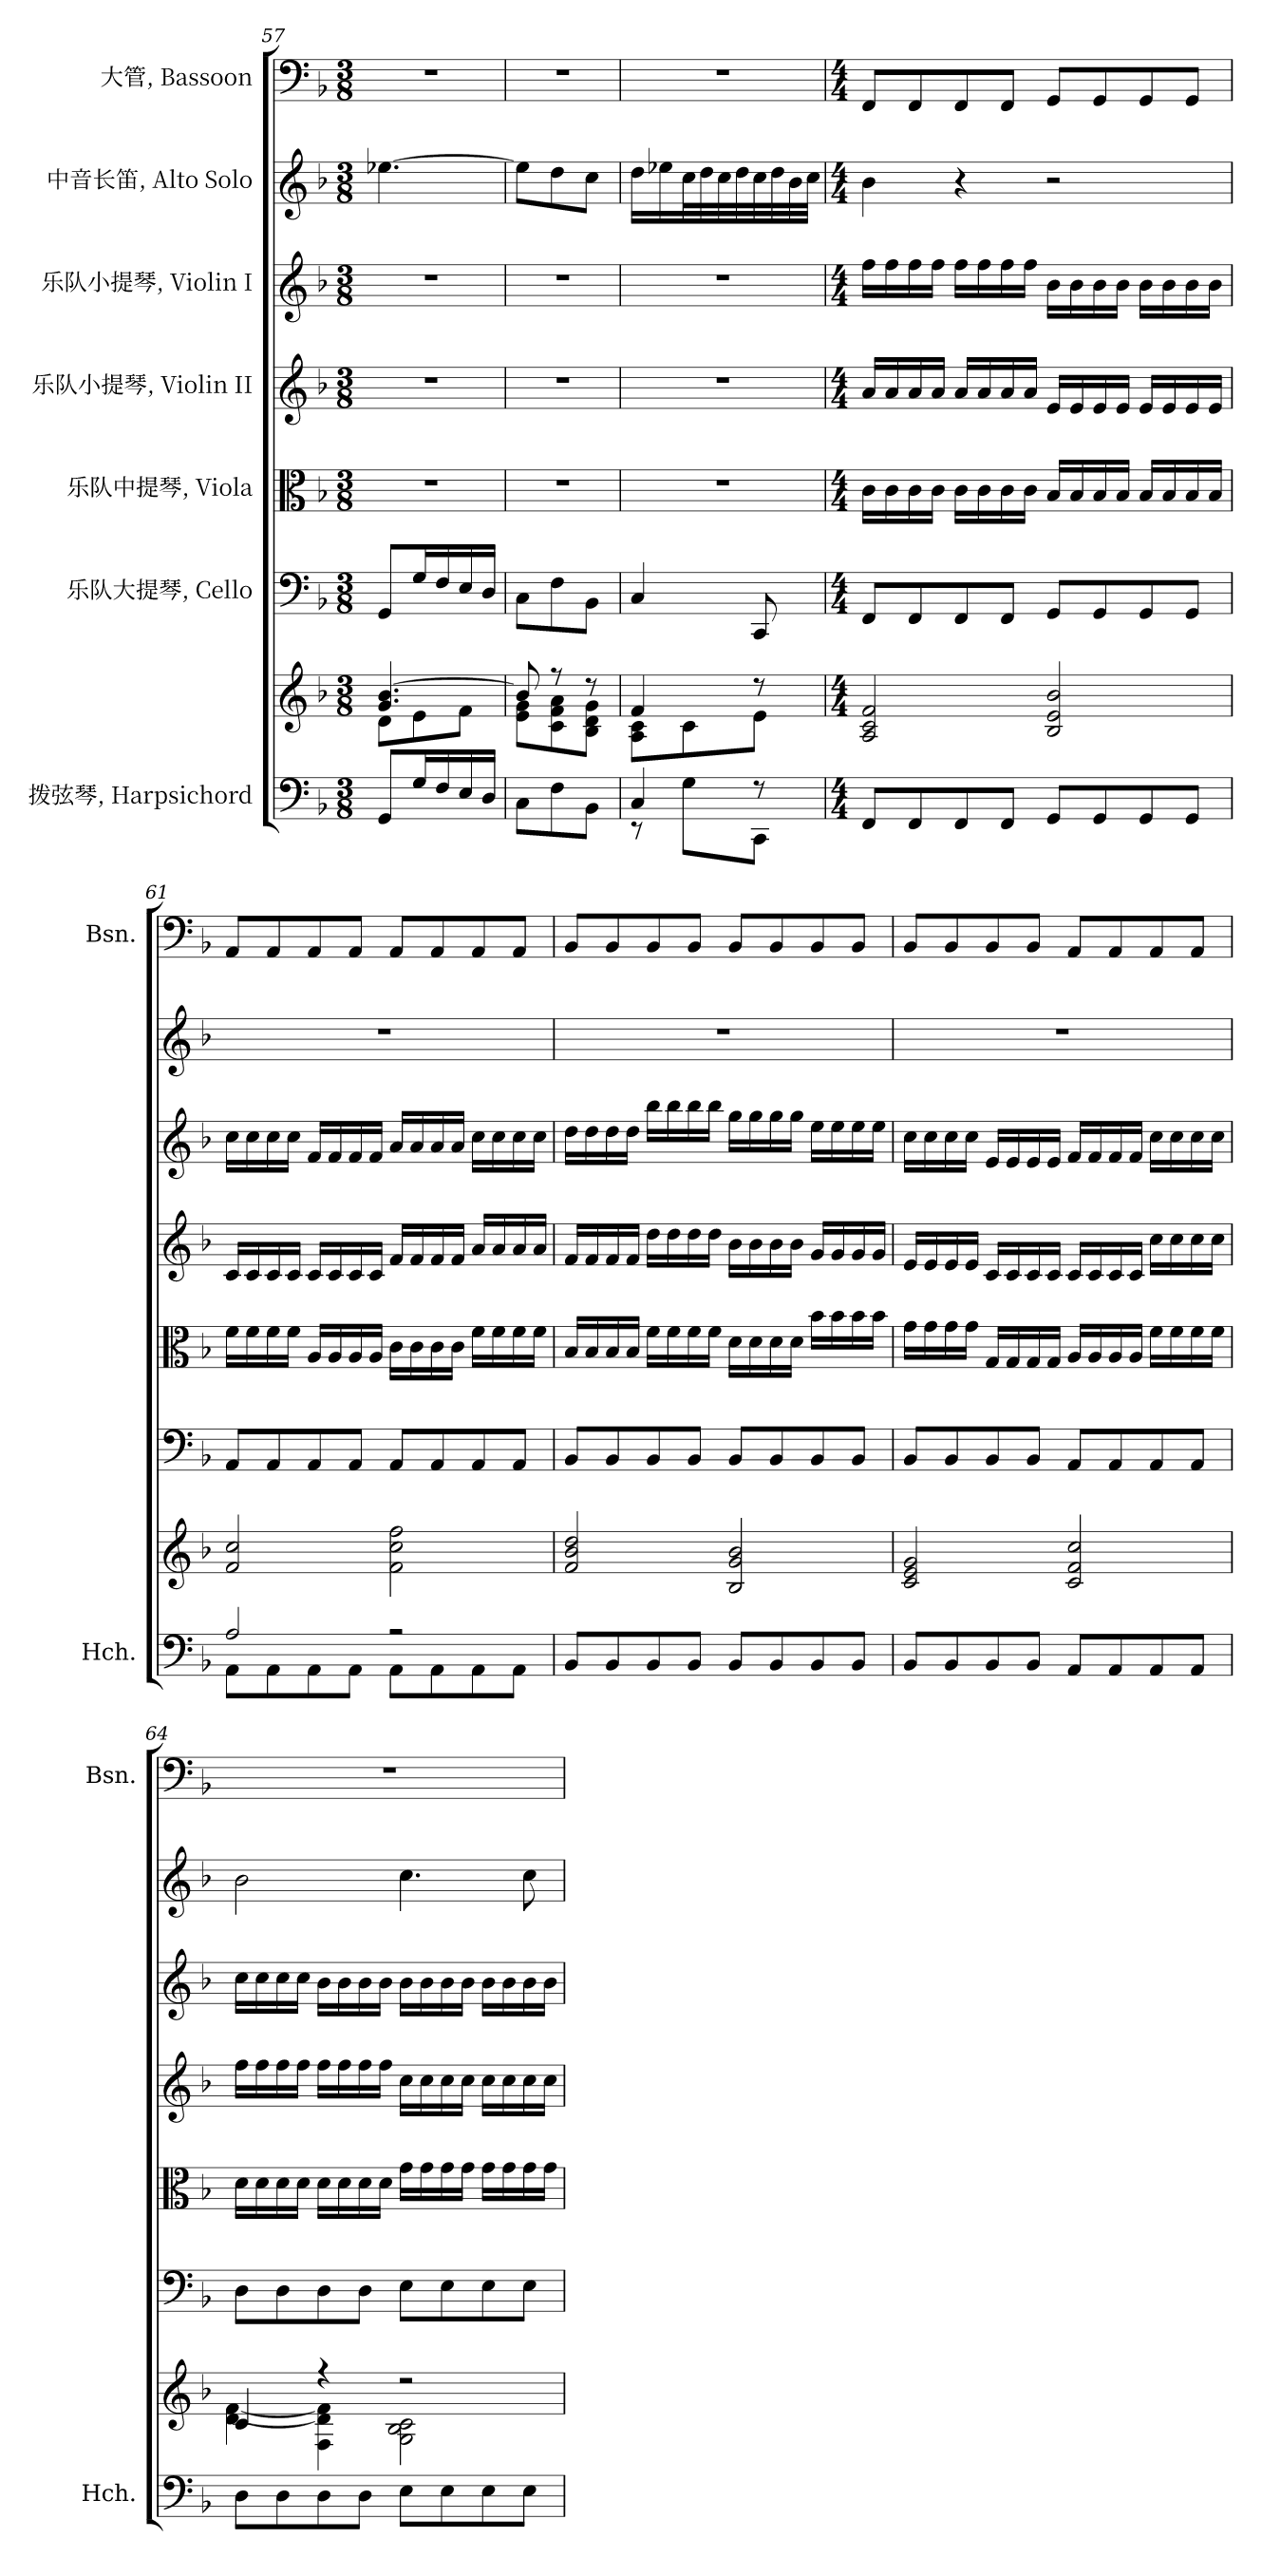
**kern	**kern	**kern	**kern	**kern	**kern	**kern	**kern
*part7	*part7	*part6	*part5	*part4	*part3	*part2	*part1
*staff8	*staff7	*staff6	*staff5	*staff4	*staff3	*staff2	*staff1
*I"拨弦琴, Harpsichord	*	*I"乐队大提琴, Cello	*I"乐队中提琴, Viola	*I"乐队小提琴, Violin II	*I"乐队小提琴, Violin I	*I"中音长笛, Alto Solo	*I"大管, Bassoon
*I'Hch.	*	*	*	*	*	*	*I'Bsn.
*clefF4	*clefG2	*clefF4	*clefC3	*clefG2	*clefG2	*clefG2	*clefF4
*	*	*	*	*	*	*ITrd3c5	*
*k[b-]	*k[b-]	*k[b-]	*k[b-]	*k[b-]	*k[b-]	*k[]	*k[b-]
*M3/8	*M3/8	*M3/8	*M3/8	*M3/8	*M3/8	*M3/8	*M3/8
=57	=57	=57	=57	=57	=57	=57	=57
*	*^	*	*	*	*	*	*
8GG/L	4.g/ [4.b-/	8d\L	8GG/L	4.r	4.r	4.r	[4.b-X\	4.r
16G/L	.	8e\	16G/L	.	.	.	.	.
16F/	.	.	16F/	.	.	.	.	.
16E/	.	8f\J	16E/	.	.	.	.	.
16D/JJ	.	.	16D/JJ	.	.	.	.	.
=58	=58	=58	=58	=58	=58	=58	=58	=58
8C\L	8b-/]	8e\ 8g\L	8C\L	4.r	4.r	4.r	8b-\L]	4.r
8F\	8r	8c\ 8f\ 8a\	8F\	.	.	.	8a\	.
8BB-\J	8r	8B-\ 8d\ 8g\J	8BB-\J	.	.	.	8g\J	.
!!LO:PB:g=z
=59	=59	=59	=59	=59	=59	=59	=59	=59
*^	*	*	*	*	*	*	*	*
4C/	8r	4f/	8A\ 8c\L	4C/	4.r	4.r	4.r	16a\LL	4.r
.	.	.	.	.	.	.	.	16b-X\	.
.	8G\L	.	8c\	.	.	.	.	32g\L	.
.	.	.	.	.	.	.	.	32a\	.
.	.	.	.	.	.	.	.	32g\	.
.	.	.	.	.	.	.	.	32a\	.
8r	8CC\J	8r	8e\J	8CC/	.	.	.	32g\	.
.	.	.	.	.	.	.	.	32a\	.
.	.	.	.	.	.	.	.	32f\	.
.	.	.	.	.	.	.	.	32g\JJJ	.
*v	*v	*	*	*	*	*	*	*	*
*	*v	*v	*	*	*	*	*	*
=60	=60	=60	=60	=60	=60	=60	=60
*M4/4	*M4/4	*M4/4	*M4/4	*M4/4	*M4/4	*M4/4	*M4/4
*	*	*	*	*	*	*	*MM190
8FF/L	2A/ 2c/ 2f/	8FF/L	16c\LL	16a/LL	16ff\LL	4f\	8FF/L
.	.	.	16c\	16a/	16ff\	.	.
8FF/	.	8FF/	16c\	16a/	16ff\	.	8FF/
.	.	.	16c\JJ	16a/JJ	16ff\JJ	.	.
8FF/	.	8FF/	16c\LL	16a/LL	16ff\LL	4r	8FF/
.	.	.	16c\	16a/	16ff\	.	.
8FF/J	.	8FF/J	16c\	16a/	16ff\	.	8FF/J
.	.	.	16c\JJ	16a/JJ	16ff\JJ	.	.
8GG/L	2B-/ 2e/ 2b-/	8GG/L	16B-/LL	16e/LL	16b-\LL	2r	8GG/L
.	.	.	16B-/	16e/	16b-\	.	.
8GG/	.	8GG/	16B-/	16e/	16b-\	.	8GG/
.	.	.	16B-/JJ	16e/JJ	16b-\JJ	.	.
8GG/	.	8GG/	16B-/LL	16e/LL	16b-\LL	.	8GG/
.	.	.	16B-/	16e/	16b-\	.	.
8GG/J	.	8GG/J	16B-/	16e/	16b-\	.	8GG/J
.	.	.	16B-/JJ	16e/JJ	16b-\JJ	.	.
!!LO:PB:g=z
=61	=61	=61	=61	=61	=61	=61	=61
*^	*	*	*	*	*	*	*
2A/	8AA\L	2f/ 2cc/	8AA/L	16f\LL	16c/LL	16cc\LL	1r	8AA/L
.	.	.	.	16f\	16c/	16cc\	.	.
.	8AA\	.	8AA/	16f\	16c/	16cc\	.	8AA/
.	.	.	.	16f\JJ	16c/JJ	16cc\JJ	.	.
.	8AA\	.	8AA/	16A/LL	16c/LL	16f/LL	.	8AA/
.	.	.	.	16A/	16c/	16f/	.	.
.	8AA\J	.	8AA/J	16A/	16c/	16f/	.	8AA/J
.	.	.	.	16A/JJ	16c/JJ	16f/JJ	.	.
2r	8AA\L	2f\ 2cc\ 2ff\	8AA/L	16c\LL	16f/LL	16a/LL	.	8AA/L
.	.	.	.	16c\	16f/	16a/	.	.
.	8AA\	.	8AA/	16c\	16f/	16a/	.	8AA/
.	.	.	.	16c\JJ	16f/JJ	16a/JJ	.	.
.	8AA\	.	8AA/	16f\LL	16a/LL	16cc\LL	.	8AA/
.	.	.	.	16f\	16a/	16cc\	.	.
.	8AA\J	.	8AA/J	16f\	16a/	16cc\	.	8AA/J
.	.	.	.	16f\JJ	16a/JJ	16cc\JJ	.	.
*v	*v	*	*	*	*	*	*	*
=62	=62	=62	=62	=62	=62	=62	=62
8BB-/L	2f/ 2b-/ 2dd/	8BB-/L	16B-/LL	16f/LL	16dd\LL	1r	8BB-/L
.	.	.	16B-/	16f/	16dd\	.	.
8BB-/	.	8BB-/	16B-/	16f/	16dd\	.	8BB-/
.	.	.	16B-/JJ	16f/JJ	16dd\JJ	.	.
8BB-/	.	8BB-/	16f\LL	16dd\LL	16bb-\LL	.	8BB-/
.	.	.	16f\	16dd\	16bb-\	.	.
8BB-/J	.	8BB-/J	16f\	16dd\	16bb-\	.	8BB-/J
.	.	.	16f\JJ	16dd\JJ	16bb-\JJ	.	.
8BB-/L	2B-/ 2g/ 2b-/	8BB-/L	16d\LL	16b-\LL	16gg\LL	.	8BB-/L
.	.	.	16d\	16b-\	16gg\	.	.
8BB-/	.	8BB-/	16d\	16b-\	16gg\	.	8BB-/
.	.	.	16d\JJ	16b-\JJ	16gg\JJ	.	.
8BB-/	.	8BB-/	16b-\LL	16g/LL	16ee\LL	.	8BB-/
.	.	.	16b-\	16g/	16ee\	.	.
8BB-/J	.	8BB-/J	16b-\	16g/	16ee\	.	8BB-/J
.	.	.	16b-\JJ	16g/JJ	16ee\JJ	.	.
!!LO:PB:g=z
=63	=63	=63	=63	=63	=63	=63	=63
8BB-/L	2c/ 2e/ 2g/	8BB-/L	16g\LL	16e/LL	16cc\LL	1r	8BB-/L
.	.	.	16g\	16e/	16cc\	.	.
8BB-/	.	8BB-/	16g\	16e/	16cc\	.	8BB-/
.	.	.	16g\JJ	16e/JJ	16cc\JJ	.	.
8BB-/	.	8BB-/	16G/LL	16c/LL	16e/LL	.	8BB-/
.	.	.	16G/	16c/	16e/	.	.
8BB-/J	.	8BB-/J	16G/	16c/	16e/	.	8BB-/J
.	.	.	16G/JJ	16c/JJ	16e/JJ	.	.
8AA/L	2c/ 2f/ 2cc/	8AA/L	16A/LL	16c/LL	16f/LL	.	8AA/L
.	.	.	16A/	16c/	16f/	.	.
8AA/	.	8AA/	16A/	16c/	16f/	.	8AA/
.	.	.	16A/JJ	16c/JJ	16f/JJ	.	.
8AA/	.	8AA/	16f\LL	16cc\LL	16cc\LL	.	8AA/
.	.	.	16f\	16cc\	16cc\	.	.
8AA/J	.	8AA/J	16f\	16cc\	16cc\	.	8AA/J
.	.	.	16f\JJ	16cc\JJ	16cc\JJ	.	.
=64	=64	=64	=64	=64	=64	=64	=64
*	*^	*	*	*	*	*	*
8D\L	4c/	[4d\ [4f\	8D\L	16d\LL	16ff\LL	16cc\LL	2f\	1r
.	.	.	.	16d\	16ff\	16cc\	.	.
8D\	.	.	8D\	16d\	16ff\	16cc\	.	.
.	.	.	.	16d\JJ	16ff\JJ	16cc\JJ	.	.
8D\	4r	4F\ 4d\] 4f\]	8D\	16d\LL	16ff\LL	16b-\LL	.	.
.	.	.	.	16d\	16ff\	16b-\	.	.
8D\J	.	.	8D\J	16d\	16ff\	16b-\	.	.
.	.	.	.	16d\JJ	16ff\JJ	16b-\JJ	.	.
8E\L	2r	2G\ 2B-\ 2c\	8E\L	16g\LL	16cc\LL	16b-\LL	4.g\	.
.	.	.	.	16g\	16cc\	16b-\	.	.
8E\	.	.	8E\	16g\	16cc\	16b-\	.	.
.	.	.	.	16g\JJ	16cc\JJ	16b-\JJ	.	.
8E\	.	.	8E\	16g\LL	16cc\LL	16b-\LL	.	.
.	.	.	.	16g\	16cc\	16b-\	.	.
8E\J	.	.	8E\J	16g\	16cc\	16b-\	8g\	.
.	.	.	.	16g\JJ	16cc\JJ	16b-\JJ	.	.
*	*v	*v	*	*	*	*	*	*
=	=	=	=	=	=	=	=
*-	*-	*-	*-	*-	*-	*-	*-
